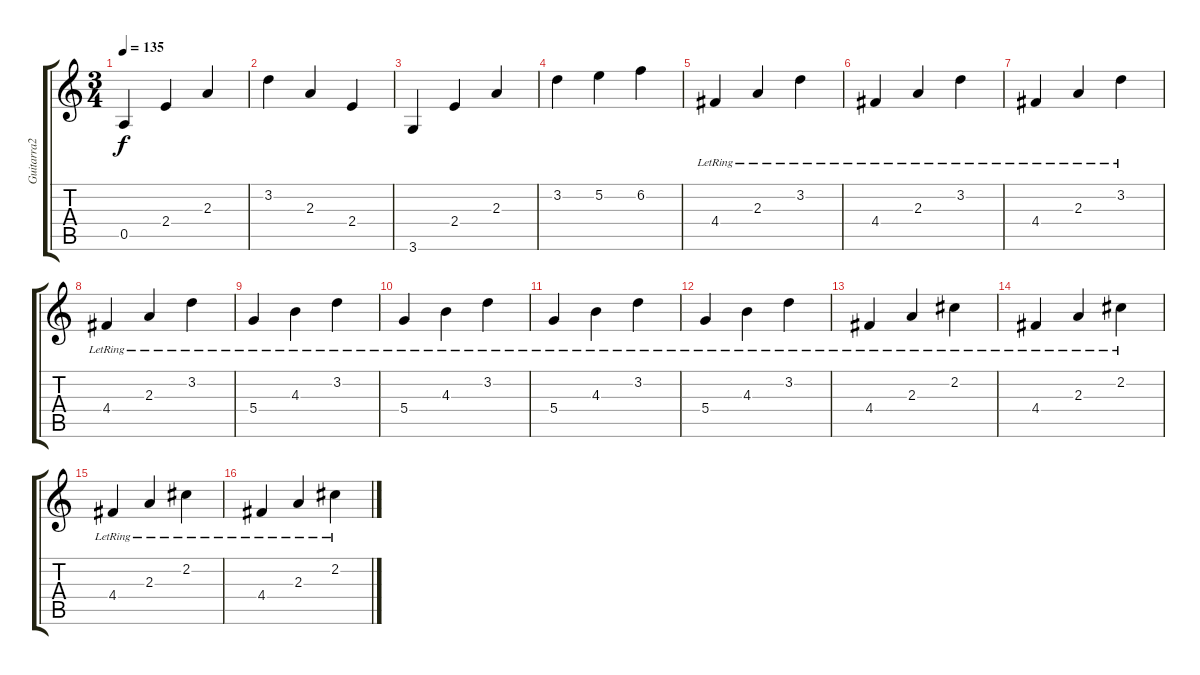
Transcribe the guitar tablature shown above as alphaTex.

\track ("Guitarra2 " "Guitarra2 ") {instrument electricguitarjazz}
\staff {score tabs}
\tuning (E4 B3 G3 D3 A2 E2) {hide}
\ts (3 4)
\tempo 135
\clef g2
\ks c
0.5.4{dy f} 2.4.4 2.3.4 |
3.2.4 2.3.4 2.4.4 |
3.6.4 2.4.4 2.3.4 |
3.2.4 5.2.4 6.2.4 |
4.4{lr}.4 2.3{lr}.4 3.2{lr}.4 |
4.4{lr}.4 2.3{lr}.4 3.2{lr}.4 |
4.4{lr}.4 2.3{lr}.4 3.2{lr}.4 |
4.4{lr}.4 2.3{lr}.4 3.2{lr}.4 |
5.4{lr}.4 4.3{lr}.4 3.2{lr}.4 |
5.4{lr}.4 4.3{lr}.4 3.2{lr}.4 |
5.4{lr}.4 4.3{lr}.4 3.2{lr}.4 |
5.4{lr}.4 4.3{lr}.4 3.2{lr}.4 |
4.4{lr}.4 2.3{lr}.4 2.2{lr}.4 |
4.4{lr}.4 2.3{lr}.4 2.2{lr}.4 |
4.4{lr}.4 2.3{lr}.4 2.2{lr}.4 |
4.4{lr}.4 2.3{lr}.4 2.2{lr}.4
